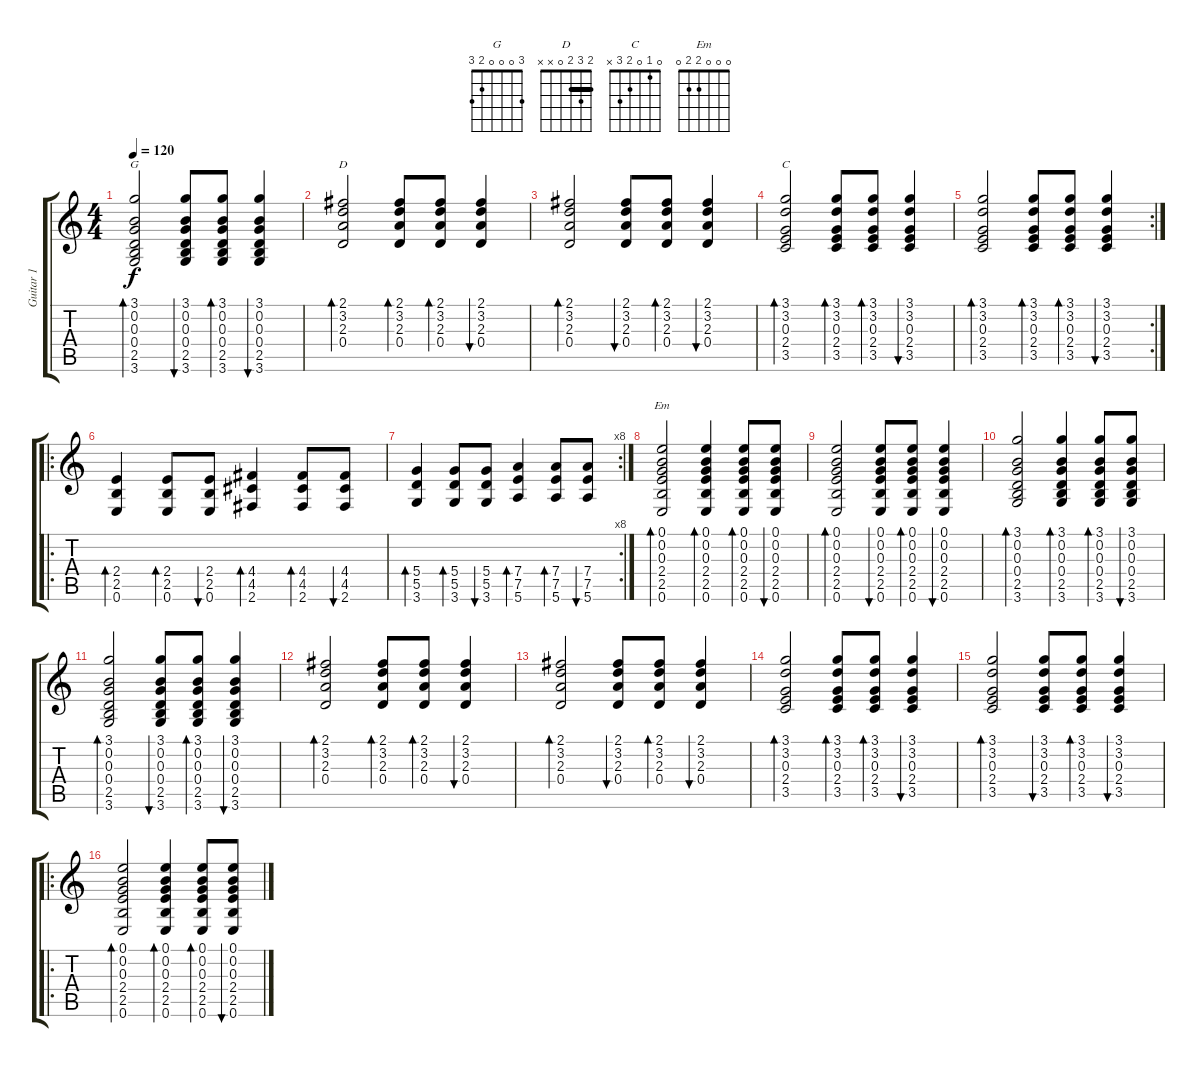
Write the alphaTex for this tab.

\track ("Guitar 1" "Guitar 1") {instrument acousticguitarsteel}
\staff {score tabs}
\tuning (E4 B3 G3 D3 A2 E2) {hide}
\chord ("G" 3 0 0 0 2 3)
\chord ("D" 2 3 2 0 x x) {barre 2}
\chord ("C" 0 1 0 2 3 x)
\chord ("Em" 0 0 0 2 2 0)
\ts (4 4)
\tempo 120
\clef g2
\ks c
(3.1 0.2 0.3 0.4 2.5 3.6).2{bd 60 ch "G" dy f} (3.1 0.2 0.3 0.4 2.5 3.6).8{bu 60} (3.1 0.2 0.3 0.4 2.5 3.6).8{bd 60} (3.1 0.2 0.3 0.4 2.5 3.6).4{bu 60} |
(2.1 3.2 2.3 0.4).2{bd 60 ch "D"} (2.1 3.2 2.3 0.4).8{bd 60} (2.1 3.2 2.3 0.4).8{bd 60} (2.1 3.2 2.3 0.4).4{bu 60} |
(2.1 3.2 2.3 0.4).2{bd 60} (2.1 3.2 2.3 0.4).8{bu 60} (2.1 3.2 2.3 0.4).8{bd 60} (2.1 3.2 2.3 0.4).4{bu 60} |
(3.1 3.2 0.3 2.4 3.5).2{bd 60 ch "C"} (3.1 3.2 0.3 2.4 3.5).8{bd 60} (3.1 3.2 0.3 2.4 3.5).8{bd 60} (3.1 3.2 0.3 2.4 3.5).4{bu 60} |
\rc 2
(3.1 3.2 0.3 2.4 3.5).2{bd 60} (3.1 3.2 0.3 2.4 3.5).8{bd 60} (3.1 3.2 0.3 2.4 3.5).8{bd 60} (3.1 3.2 0.3 2.4 3.5).4{bu 60} |
\ro
(2.4 2.5 0.6).4{bd 60} (2.4 2.5 0.6).8{bd 60} (2.4 2.5 0.6).8{bu 60} (4.4 4.5 2.6).4{bd 60} (4.4 4.5 2.6).8{bd 60} (4.4 4.5 2.6).8{bu 60} |
\rc 8
(5.4 5.5 3.6).4{bd 60} (5.4 5.5 3.6).8{bd 60} (5.4 5.5 3.6).8{bu 60} (7.4 7.5 5.6).4{bd 60} (7.4 7.5 5.6).8{bd 60} (7.4 7.5 5.6).8{bu 60} |
(0.1 0.2 0.3 2.4 2.5 0.6).2{bd 60 ch "Em"} (0.1 0.2 0.3 2.4 2.5 0.6).4{bd 60} (0.1 0.2 0.3 2.4 2.5 0.6).8{bd 60} (0.1 0.2 0.3 2.4 2.5 0.6).8{bu 60} |
(0.1 0.2 0.3 2.4 2.5 0.6).2{bd 60} (0.1 0.2 0.3 2.4 2.5 0.6).8{bu 60} (0.1 0.2 0.3 2.4 2.5 0.6).8{bd 60} (0.1 0.2 0.3 2.4 2.5 0.6).4{bu 60} |
(3.1 0.2 0.3 0.4 2.5 3.6).2{bd 60} (3.1 0.2 0.3 0.4 2.5 3.6).4{bd 60} (3.1 0.2 0.3 0.4 2.5 3.6).8{bd 60} (3.1 0.2 0.3 0.4 2.5 3.6).8{bu 60} |
(3.1 0.2 0.3 0.4 2.5 3.6).2{bd 60} (3.1 0.2 0.3 0.4 2.5 3.6).8{bu 60} (3.1 0.2 0.3 0.4 2.5 3.6).8{bd 60} (3.1 0.2 0.3 0.4 2.5 3.6).4{bu 60} |
(2.1 3.2 2.3 0.4).2{bd 60} (2.1 3.2 2.3 0.4).8{bd 60} (2.1 3.2 2.3 0.4).8{bd 60} (2.1 3.2 2.3 0.4).4{bu 60} |
(2.1 3.2 2.3 0.4).2{bd 60} (2.1 3.2 2.3 0.4).8{bu 60} (2.1 3.2 2.3 0.4).8{bd 60} (2.1 3.2 2.3 0.4).4{bu 60} |
(3.1 3.2 0.3 2.4 3.5).2{bd 60} (3.1 3.2 0.3 2.4 3.5).8{bd 60} (3.1 3.2 0.3 2.4 3.5).8{bd 60} (3.1 3.2 0.3 2.4 3.5).4{bu 60} |
(3.1 3.2 0.3 2.4 3.5).2{bd 60} (3.1 3.2 0.3 2.4 3.5).8{bu 60} (3.1 3.2 0.3 2.4 3.5).8{bd 60} (3.1 3.2 0.3 2.4 3.5).4{bu 60} |
\ro
(0.1 0.2 0.3 2.4 2.5 0.6).2{bd 60} (0.1 0.2 0.3 2.4 2.5 0.6).4{bd 60} (0.1 0.2 0.3 2.4 2.5 0.6).8{bd 60} (0.1 0.2 0.3 2.4 2.5 0.6).8{bu 60}
